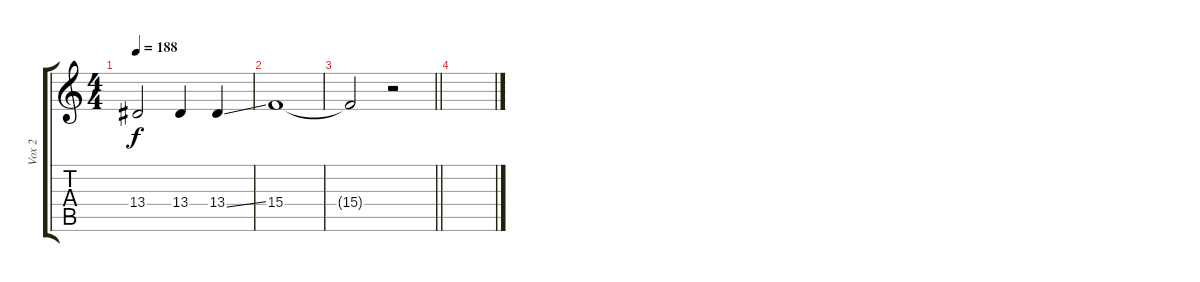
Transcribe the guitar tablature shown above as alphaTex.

\track ("Vox 2" "Vox 2") {instrument viola}
\staff {score tabs}
\tuning (E4 B3 G3 D3 A2 E2) {hide}
\ts (4 4)
\tempo 188
\clef g2
\ks c
13.4.2{dy f} 13.4.4 13.4{ss}.4 |
15.4.1 |
\barLineRight lightlight
15.4{t}.2 r.2 |
\section ("" " ")
